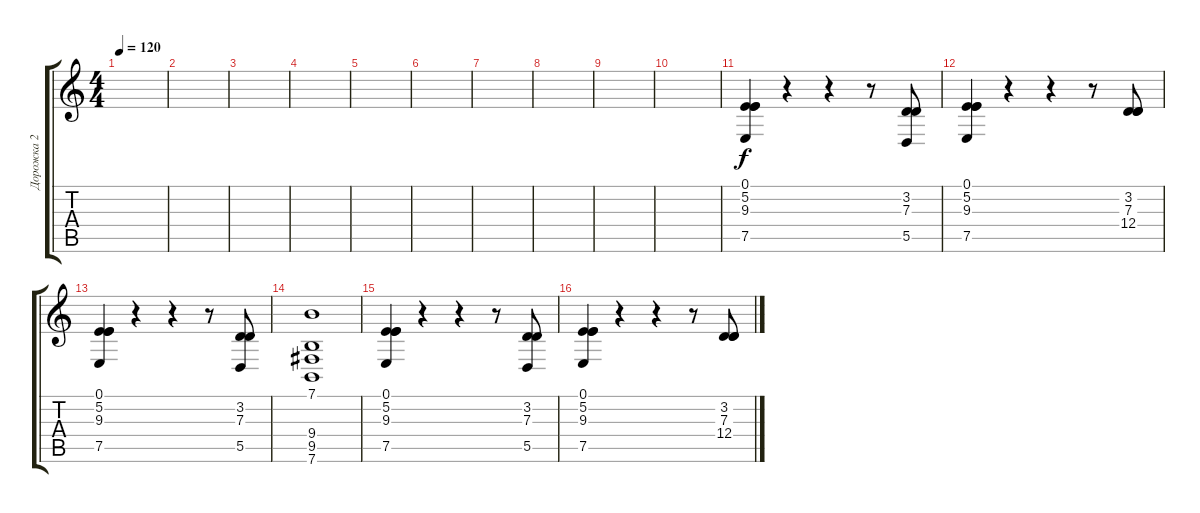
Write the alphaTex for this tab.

\track ("Дорожка 2" "Дорожка 2") {instrument orchestrahit}
\staff {score tabs}
\tuning (E4 B3 G3 D3 A2 E2) {hide}
\ts (4 4)
\tempo 120
\clef g2
\ks c
|
|
|
|
|
|
|
|
|
|
(0.1 5.2 9.3 7.5).4 r.4 r.4 r.8 (3.2 7.3 5.5).8 |
(0.1 5.2 9.3 7.5).4 r.4 r.4 r.8 (3.2 7.3 12.4).8 |
(0.1 5.2 9.3 7.5).4 r.4 r.4 r.8 (3.2 7.3 5.5).8 |
(7.1 9.4 9.5 7.6).1 |
(0.1 5.2 9.3 7.5).4 r.4 r.4 r.8 (3.2 7.3 5.5).8 |
(0.1 5.2 9.3 7.5).4 r.4 r.4 r.8 (3.2 7.3 12.4).8
